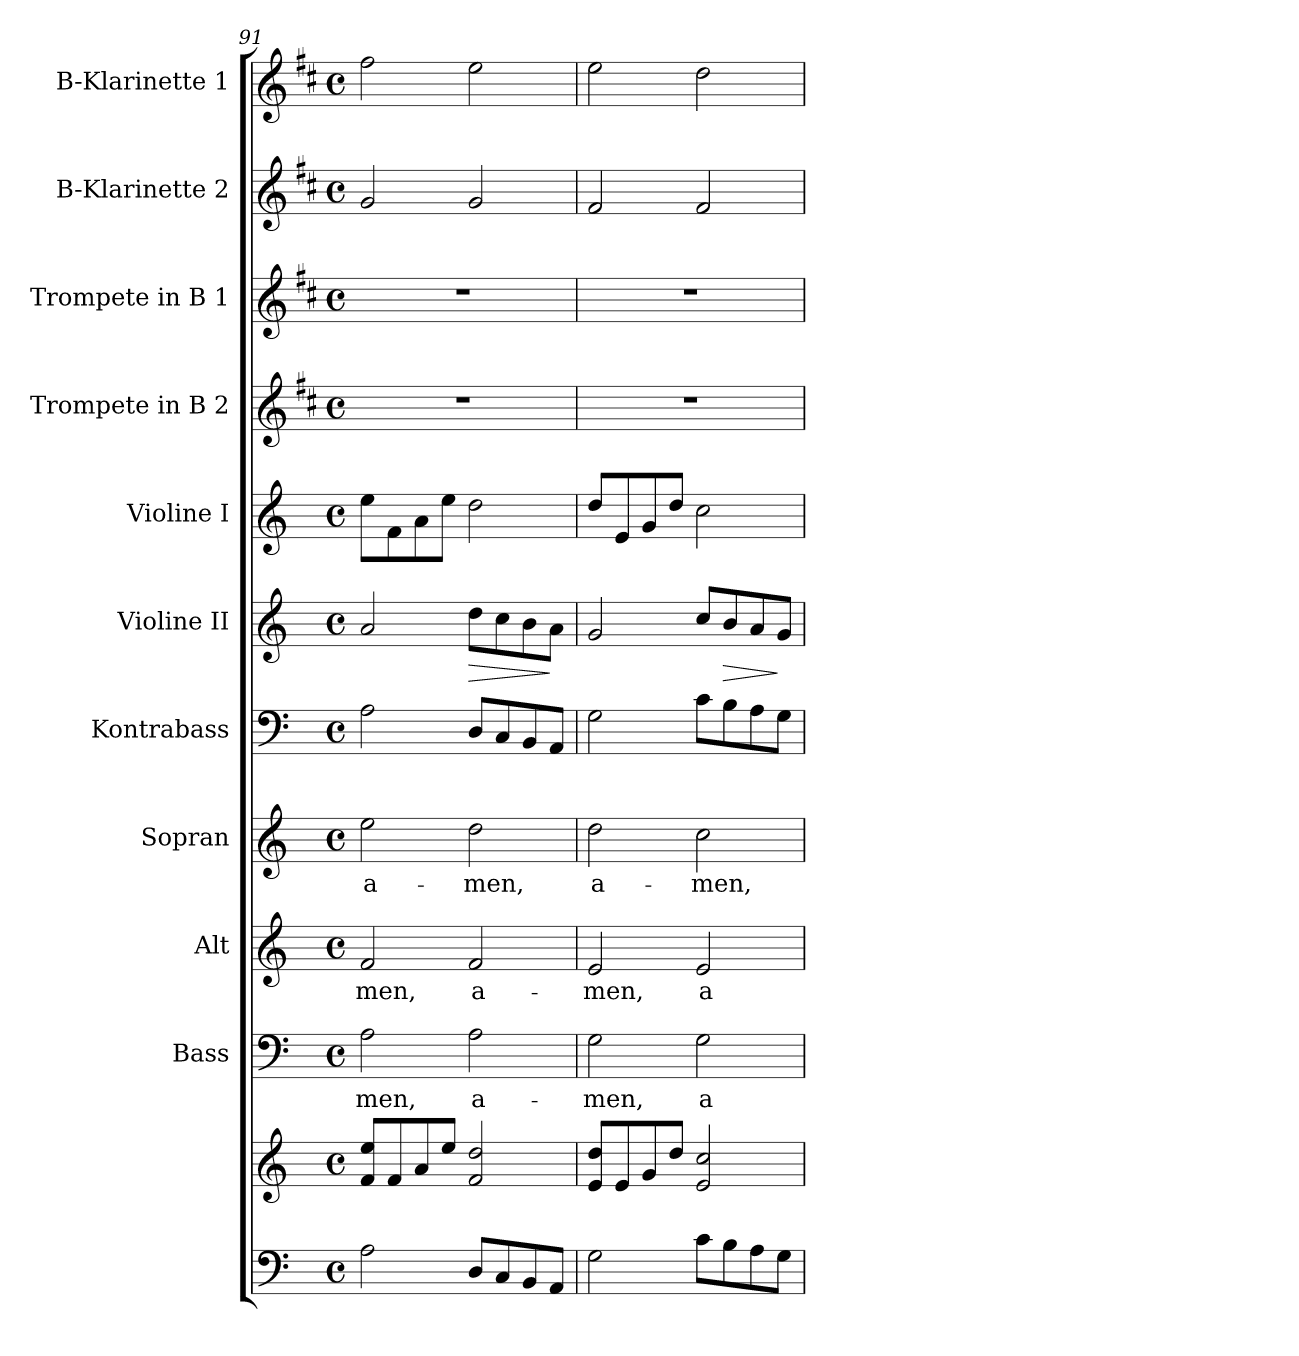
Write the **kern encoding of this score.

**kern	**kern	**kern	**text	**kern	**text	**kern	**text	**kern	**kern	**dynam	**kern	**kern	**kern	**kern	**kern
*part11	*part11	*part10	*part10	*part9	*part9	*part8	*part8	*part7	*part6	*part6	*part5	*part4	*part3	*part2	*part1
*staff12	*staff11	*staff10	*staff10	*staff9	*staff9	*staff8	*staff8	*staff7	*staff6	*staff6	*staff5	*staff4	*staff3	*staff2	*staff1
*	*	*I"Bass	*	*I"Alt	*	*I"Sopran	*	*I"Kontrabass	*I"Violine II	*	*I"Violine I	*I"Trompete in B 2	*I"Trompete in B 1	*I"B-Klarinette 2	*I"B-Klarinette 1
*	*	*I'B.	*	*I'A.	*	*I'S.	*	*I'Kb.	*I'Vl. II	*	*I'Vl. I	*I'Tr. 2	*I'Tr. 1	*I'B Kl. 2	*I'B Kl. 1
*clefF4	*clefG2	*clefF4	*	*clefG2	*	*clefG2	*	*clefF4	*clefG2	*	*clefG2	*clefG2	*clefG2	*clefG2	*clefG2
*	*	*	*	*	*	*	*	*ITrd7c12	*	*	*	*ITrd1c2	*ITrd1c2	*ITrd1c2	*ITrd1c2
*k[]	*k[]	*k[]	*	*k[]	*	*k[]	*	*k[]	*k[]	*	*k[]	*k[]	*k[]	*k[]	*k[]
*C:	*C:	*C:	*	*C:	*	*C:	*	*C:	*C:	*	*C:	*C:	*C:	*C:	*C:
*M4/4	*M4/4	*M4/4	*	*M4/4	*	*M4/4	*	*M4/4	*M4/4	*	*M4/4	*M4/4	*M4/4	*M4/4	*M4/4
*met(c)	*met(c)	*met(c)	*	*met(c)	*	*met(c)	*	*met(c)	*met(c)	*	*met(c)	*met(c)	*met(c)	*met(c)	*met(c)
=91	=91	=91	=91	=91	=91	=91	=91	=91	=91	=91	=91	=91	=91	=91	=91
!	!	!	!LO:LY:b	!	!LO:LY:b	!	!LO:LY:b	!	!	!	!	!	!	!	!
2A\	8f/ 8ee/L	2A\	-men,	2f/	-men,	2ee\	a-	2AA\	2a/	.	8ee\L	1r	1r	2f/	2ee\
.	8f/	.	.	.	.	.	.	.	.	.	8f\	.	.	.	.
.	8a/	.	.	.	.	.	.	.	.	.	8a\	.	.	.	.
.	8ee/J	.	.	.	.	.	.	.	.	.	8ee\J	.	.	.	.
!	!	!	!LO:LY:b	!	!LO:LY:b	!	!LO:LY:b	!	!	!LO:HP:b	!	!	!	!	!
8D/L	2f/ 2dd/	2A\	a-	2f/	a-	2dd\	-men,	8DD/L	8dd\L	>	2dd\	.	.	2f/	2dd\
8C/	.	.	.	.	.	.	.	8CC/	8cc\	.	.	.	.	.	.
8BB/	.	.	.	.	.	.	.	8BBB/	8b\	.	.	.	.	.	.
8AA/J	.	.	.	.	.	.	.	8AAA/J	8a\J	]	.	.	.	.	.
=92	=92	=92	=92	=92	=92	=92	=92	=92	=92	=92	=92	=92	=92	=92	=92
!	!	!	!LO:LY:b	!	!LO:LY:b	!	!LO:LY:b	!	!	!	!	!	!	!	!
2G\	8e/ 8dd/L	2G\	-men,	2e/	-men,	2dd\	a-	2GG\	2g/	.	8dd/L	1r	1r	2e/	2dd\
.	8e/	.	.	.	.	.	.	.	.	.	8e/	.	.	.	.
.	8g/	.	.	.	.	.	.	.	.	.	8g/	.	.	.	.
.	8dd/J	.	.	.	.	.	.	.	.	.	8dd/J	.	.	.	.
!	!	!	!LO:LY:b	!	!LO:LY:b	!	!LO:LY:b	!	!	!	!	!	!	!	!
8c\L	2e/ 2cc/	2G\	a-	2e/	a-	2cc\	-men,	8C\L	8cc/L	.	2cc\	.	.	2e/	2cc\
!	!	!	!	!	!	!	!	!	!	!LO:HP:b	!	!	!	!	!
8B\	.	.	.	.	.	.	.	8BB\	8b/	>	.	.	.	.	.
8A\	.	.	.	.	.	.	.	8AA\	8a/	.	.	.	.	.	.
8G\J	.	.	.	.	.	.	.	8GG\J	8g/J	]	.	.	.	.	.
=	=	=	=	=	=	=	=	=	=	=	=	=	=	=	=
*-	*-	*-	*-	*-	*-	*-	*-	*-	*-	*-	*-	*-	*-	*-	*-
